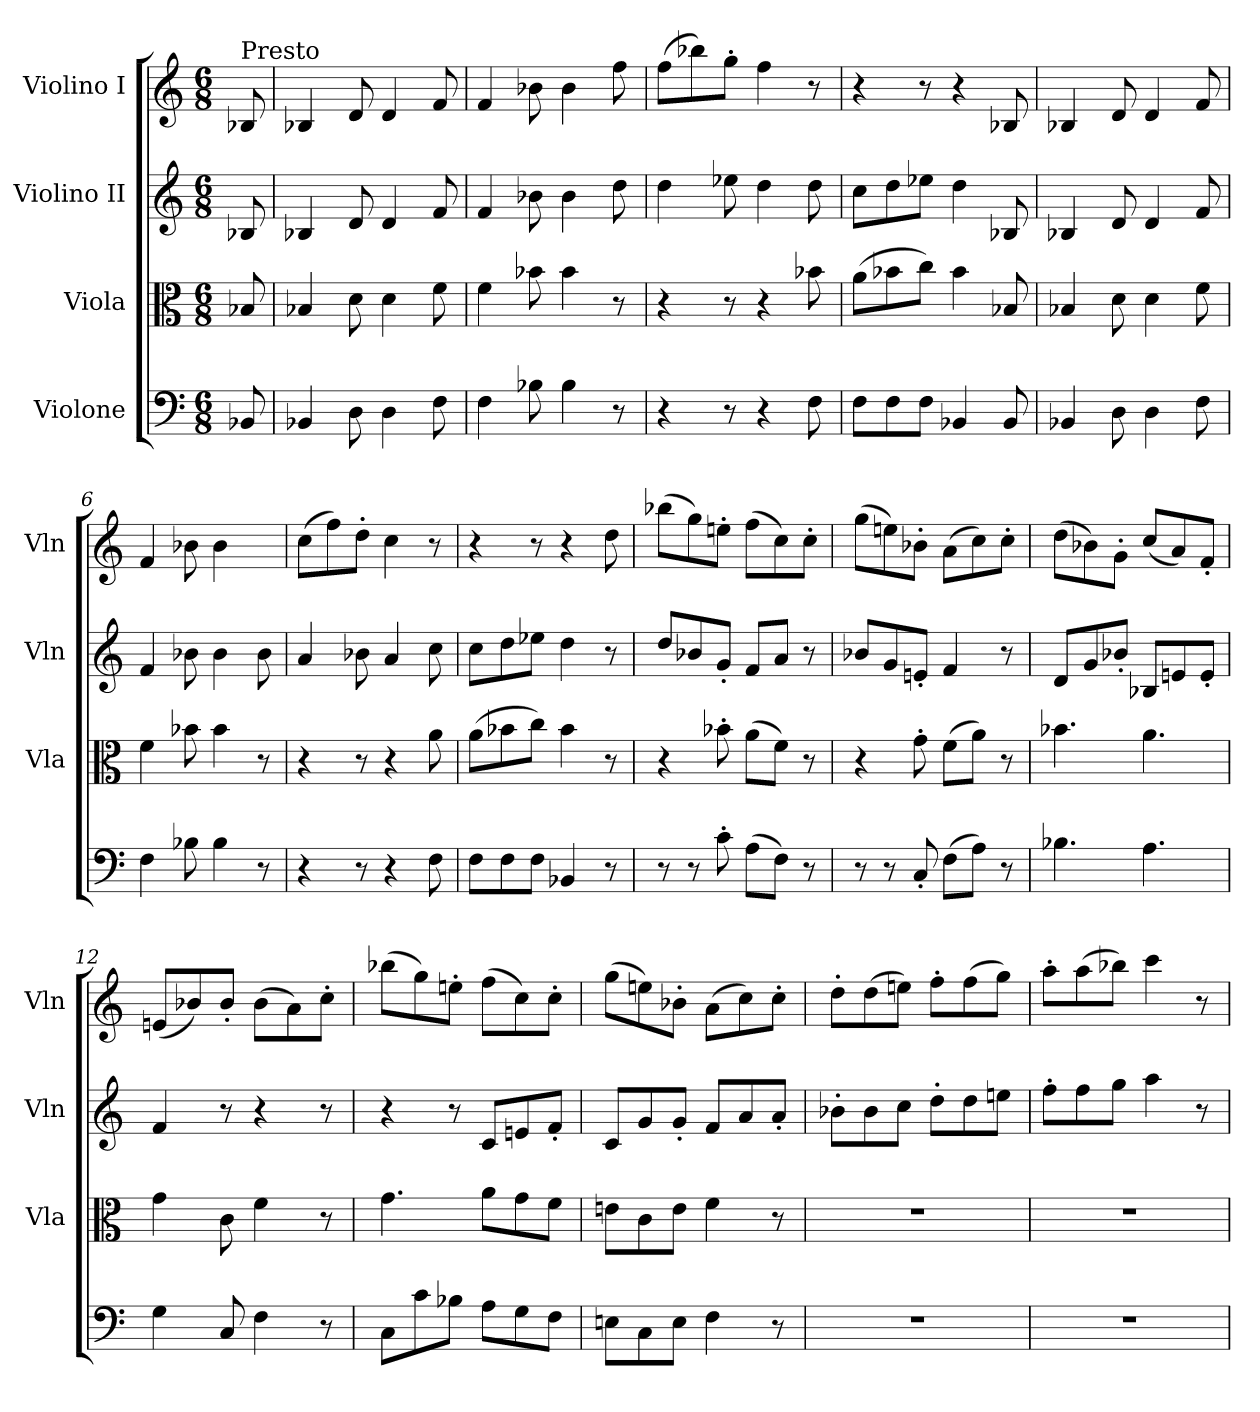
**kern	**kern	**kern	**kern
*part4	*part3	*part2	*part1
*staff4	*staff3	*staff2	*staff1
*I"Violone	*I"Viola	*I"Violino II	*I"Violino I
*	*I'Vla	*I'Vln	*I'Vln
*clefF4	*clefC3	*clefG2	*clefG2
*M6/8	*M6/8	*M6/8	*M6/8
=	=	=	=
!	!	!	!LO:TX:a:t=Presto
8BB-/	8B-/	8B-/	8B-/
=1	=1	=1	=1
4BB-/	4B-/	4B-/	4B-/
8D\	8d\	8d/	8d/
4D\	4d\	4d/	4d/
8F\	8f\	8f/	8f/
=2	=2	=2	=2
4F\	4f\	4f/	4f/
8B-\	8b-\	8b-\	8b-\
4B-\	4b-\	4b-\	4b-\
8r	8r	8dd\	8ff\
=3	=3	=3	=3
4r	4r	4dd\	(>8ff\L
.	.	.	8bb-\)
8r	8r	8ee-\	8gg'>\J
4r	4r	4dd\	4ff\
8F\	8b-\	8dd\	8r
=4	=4	=4	=4
8F\L	(>8a\L	8cc\L	4r
8F\	8b-\	8dd\	.
8F\J	8cc\J)	8ee-\J	8r
4BB-/	4b-\	4dd\	4r
8BB-/	8B-/	8B-/	8B-/
=5	=5	=5	=5
4BB-/	4B-/	4B-/	4B-/
8D\	8d\	8d/	8d/
4D\	4d\	4d/	4d/
8F\	8f\	8f/	8f/
!!LO:LB:g=z
=6	=6	=6	=6
4F\	4f\	4f/	4f/
8B-\	8b-\	8b-\	8b-\
4B-\	4b-\	4b-\	4b-\
8r	8r	8b-\	8ryy
=7	=7	=7	=7
4r	4r	4a/	(>8cc\L
.	.	.	8ff\)
8r	8r	8b-\	8dd'>\J
4r	4r	4a/	4cc\
8F\	8a\	8cc\	8r
=8	=8	=8	=8
8F\L	(>8a\L	8cc\L	4r
8F\	8b-\	8dd\	.
8F\J	8cc\J)	8ee-\J	8r
4BB-/	4b-\	4dd\	4r
8r	8r	8r	8dd\
=9	=9	=9	=9
8r	4r	8dd/L	(>8bb-\L
8r	.	8b-/	8gg\)
8c'>\	8b-'>\	8g'</J	8een'>\J
(>8A\L	(>8a\L	8f/L	(>8ff\L
8F\J)	8f\J)	8a/J	8cc\)
8r	8r	8r	8cc'>\J
=10	=10	=10	=10
8r	4r	8b-/L	(>8gg\L
8r	.	8g/	8een\)
8C'</	8g'>\	8en'</J	8b-'>\J
(>8F\L	(>8f\L	4f/	(>8a\L
8A\J)	8a\J)	.	8cc\)
8r	8r	8r	8cc'>\J
=11	=11	=11	=11
4.B-\	4.b-\	8d/L	(>8dd\L
.	.	8g/	8b-\)
.	.	8b-'</J	8g'>\J
4.A\	4.a\	8B-/L	(<8cc/L
.	.	8en/	8a/)
.	.	8e'</J	8f'</J
!!LO:LB:g=z
=12	=12	=12	=12
4G\	4g\	4f/	(<8en/L
.	.	.	8b-/)
8C/	8c\	8r	8b-'</J
4F\	4f\	4r	(>8b-\L
.	.	.	8a\)
8r	8r	8r	8cc'>\J
=13	=13	=13	=13
8C\L	4.g\	4r	(>8bb-\L
8c\	.	.	8gg\)
8B-\J	.	8r	8een'>\J
8A\L	8a\L	8c/L	(>8ff\L
8G\	8g\	8en/	8cc\)
8F\J	8f\J	8f'</J	8cc'>\J
=14	=14	=14	=14
8En\L	8en\L	8c/L	(>8gg\L
8C\	8c\	8g/	8een\)
8E\J	8e\J	8g'</J	8b-'>\J
4F\	4f\	8f/L	(>8a\L
.	.	8a/	8cc\)
8r	8r	8a'</J	8cc'>\J
=15	=15	=15	=15
2.r	2.r	8b-'>\L	8dd'>\L
.	.	8b-\	(>8dd\
.	.	8cc\J	8een\J)
.	.	8dd'>\L	8ff'>\L
.	.	8dd\	(>8ff\
.	.	8een\J	8gg\J)
=16	=16	=16	=16
2.r	2.r	8ff'>\L	8aa'>\L
.	.	8ff\	(>8aa\
.	.	8gg\J	8bb-\J)
.	.	4aa\	4ccc\
.	.	8r	8r
=	=	=	=
*-	*-	*-	*-
